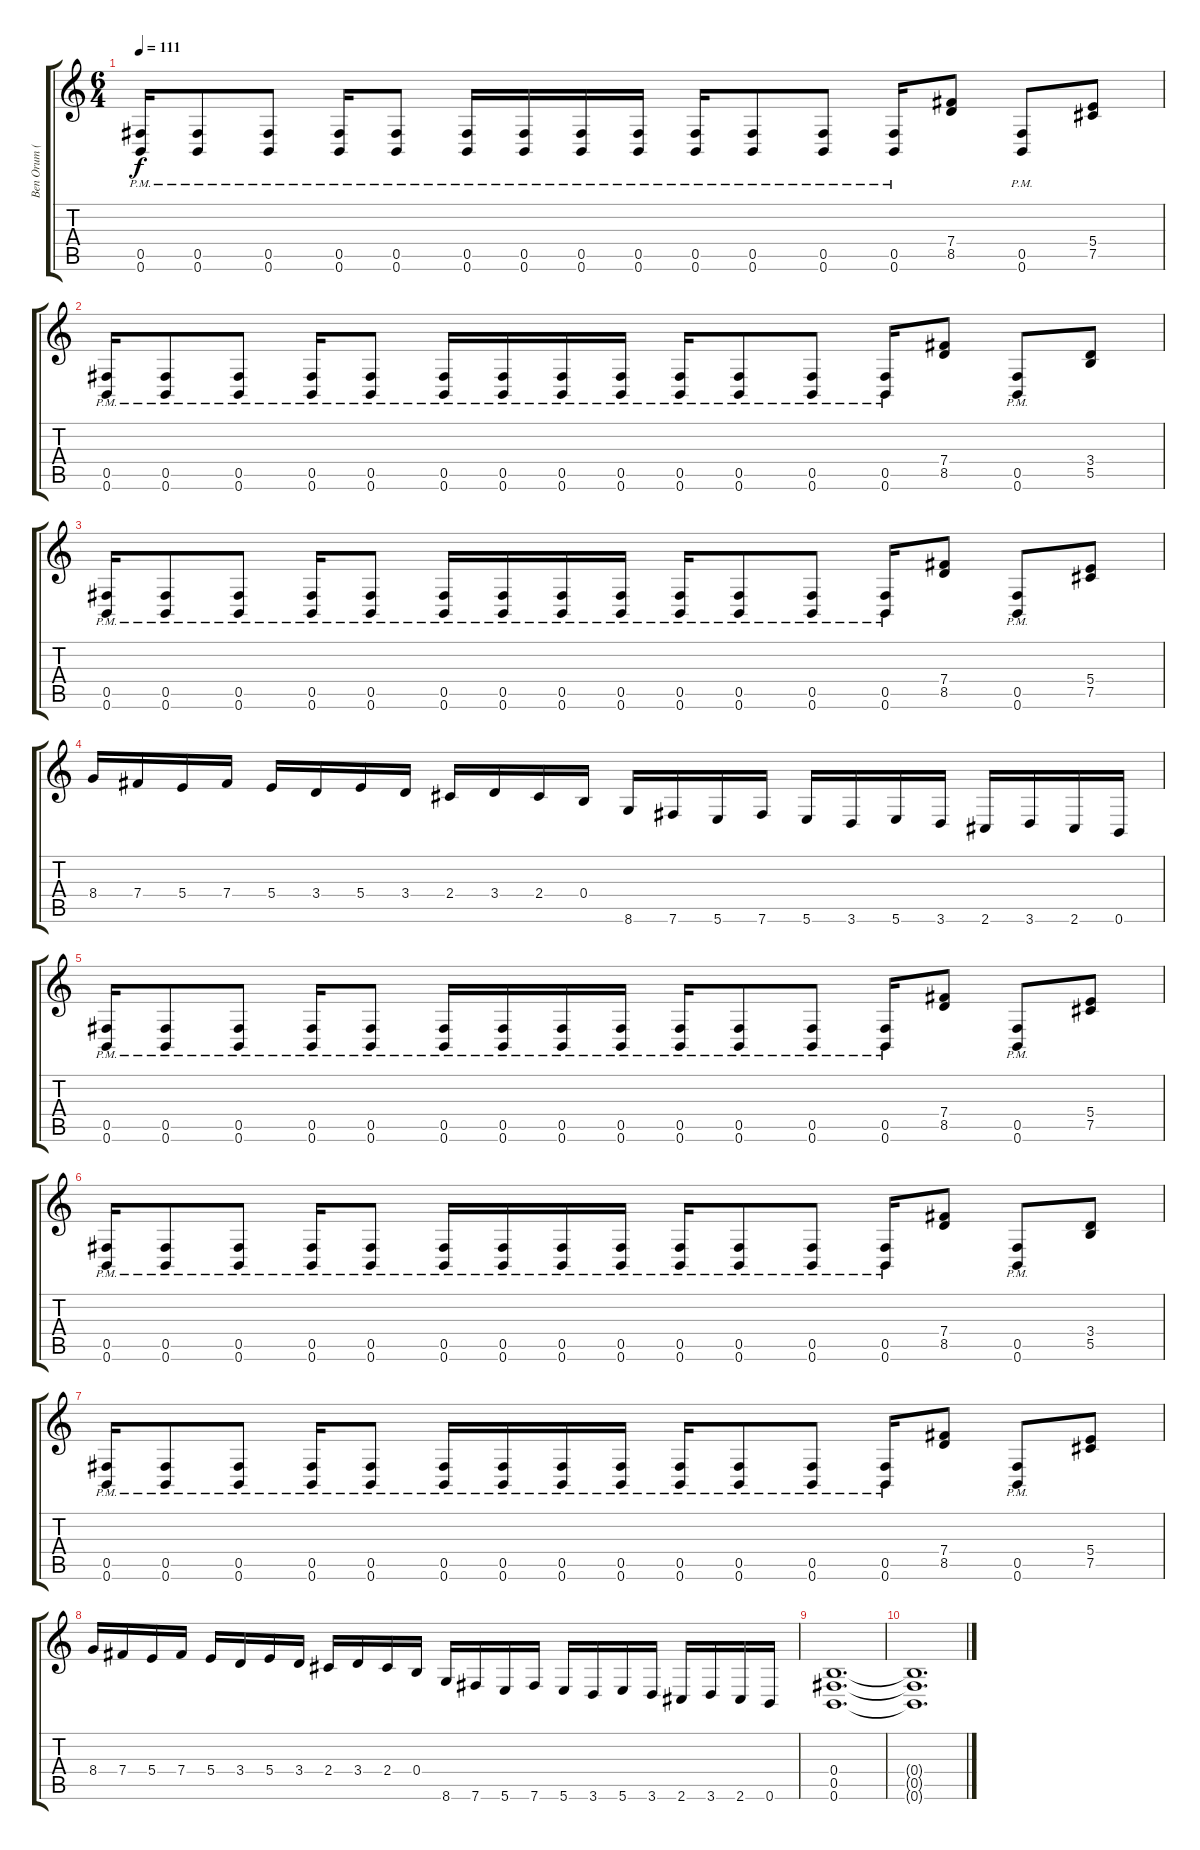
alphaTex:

\track ("Ben Orum (Guitar)" "Ben Orum (") {instrument overdrivenguitar}
\staff {score tabs}
\tuning (Db4 Ab3 E3 B2 Gb2 B1) {hide}
\ts (6 4)
\tempo 111
\clef g2
\ks c
(0.5{pm} 0.6{pm}).16{dy f} (0.5{pm} 0.6{pm}).8 (0.5{pm} 0.6{pm}).8 (0.5{pm} 0.6{pm}).16 (0.5{pm} 0.6{pm}).8 (0.5{pm} 0.6{pm}).16 (0.5{pm} 0.6{pm}).16 (0.5{pm} 0.6{pm}).16 (0.5{pm} 0.6{pm}).16 (0.5{pm} 0.6{pm}).16 (0.5{pm} 0.6{pm}).8 (0.5{pm} 0.6{pm}).8 (0.5{pm} 0.6{pm}).16 (7.4 8.5).8 (0.5{pm} 0.6{pm}).8 (5.4 7.5).8 |
(0.5{pm} 0.6{pm}).16 (0.5{pm} 0.6{pm}).8 (0.5{pm} 0.6{pm}).8 (0.5{pm} 0.6{pm}).16 (0.5{pm} 0.6{pm}).8 (0.5{pm} 0.6{pm}).16 (0.5{pm} 0.6{pm}).16 (0.5{pm} 0.6{pm}).16 (0.5{pm} 0.6{pm}).16 (0.5{pm} 0.6{pm}).16 (0.5{pm} 0.6{pm}).8 (0.5{pm} 0.6{pm}).8 (0.5{pm} 0.6{pm}).16 (7.4 8.5).8 (0.5{pm} 0.6{pm}).8 (3.4 5.5).8 |
(0.5{pm} 0.6{pm}).16 (0.5{pm} 0.6{pm}).8 (0.5{pm} 0.6{pm}).8 (0.5{pm} 0.6{pm}).16 (0.5{pm} 0.6{pm}).8 (0.5{pm} 0.6{pm}).16 (0.5{pm} 0.6{pm}).16 (0.5{pm} 0.6{pm}).16 (0.5{pm} 0.6{pm}).16 (0.5{pm} 0.6{pm}).16 (0.5{pm} 0.6{pm}).8 (0.5{pm} 0.6{pm}).8 (0.5{pm} 0.6{pm}).16 (7.4 8.5).8 (0.5{pm} 0.6{pm}).8 (5.4 7.5).8 |
8.4.16 7.4.16 5.4.16 7.4.16 5.4.16 3.4.16 5.4.16 3.4.16 2.4.16 3.4.16 2.4.16 0.4.16 8.6.16 7.6.16 5.6.16 7.6.16 5.6.16 3.6.16 5.6.16 3.6.16 2.6.16 3.6.16 2.6.16 0.6.16 |
(0.5{pm} 0.6{pm}).16 (0.5{pm} 0.6{pm}).8 (0.5{pm} 0.6{pm}).8 (0.5{pm} 0.6{pm}).16 (0.5{pm} 0.6{pm}).8 (0.5{pm} 0.6{pm}).16 (0.5{pm} 0.6{pm}).16 (0.5{pm} 0.6{pm}).16 (0.5{pm} 0.6{pm}).16 (0.5{pm} 0.6{pm}).16 (0.5{pm} 0.6{pm}).8 (0.5{pm} 0.6{pm}).8 (0.5{pm} 0.6{pm}).16 (7.4 8.5).8 (0.5{pm} 0.6{pm}).8 (5.4 7.5).8 |
(0.5{pm} 0.6{pm}).16 (0.5{pm} 0.6{pm}).8 (0.5{pm} 0.6{pm}).8 (0.5{pm} 0.6{pm}).16 (0.5{pm} 0.6{pm}).8 (0.5{pm} 0.6{pm}).16 (0.5{pm} 0.6{pm}).16 (0.5{pm} 0.6{pm}).16 (0.5{pm} 0.6{pm}).16 (0.5{pm} 0.6{pm}).16 (0.5{pm} 0.6{pm}).8 (0.5{pm} 0.6{pm}).8 (0.5{pm} 0.6{pm}).16 (7.4 8.5).8 (0.5{pm} 0.6{pm}).8 (3.4 5.5).8 |
(0.5{pm} 0.6{pm}).16 (0.5{pm} 0.6{pm}).8 (0.5{pm} 0.6{pm}).8 (0.5{pm} 0.6{pm}).16 (0.5{pm} 0.6{pm}).8 (0.5{pm} 0.6{pm}).16 (0.5{pm} 0.6{pm}).16 (0.5{pm} 0.6{pm}).16 (0.5{pm} 0.6{pm}).16 (0.5{pm} 0.6{pm}).16 (0.5{pm} 0.6{pm}).8 (0.5{pm} 0.6{pm}).8 (0.5{pm} 0.6{pm}).16 (7.4 8.5).8 (0.5{pm} 0.6{pm}).8 (5.4 7.5).8 |
8.4.16 7.4.16 5.4.16 7.4.16 5.4.16 3.4.16 5.4.16 3.4.16 2.4.16 3.4.16 2.4.16 0.4.16 8.6.16 7.6.16 5.6.16 7.6.16 5.6.16 3.6.16 5.6.16 3.6.16 2.6.16 3.6.16 2.6.16 0.6.16 |
(0.4 0.5 0.6).1{d} |
(0.4{t} 0.5{t} 0.6{t}).1{d}
